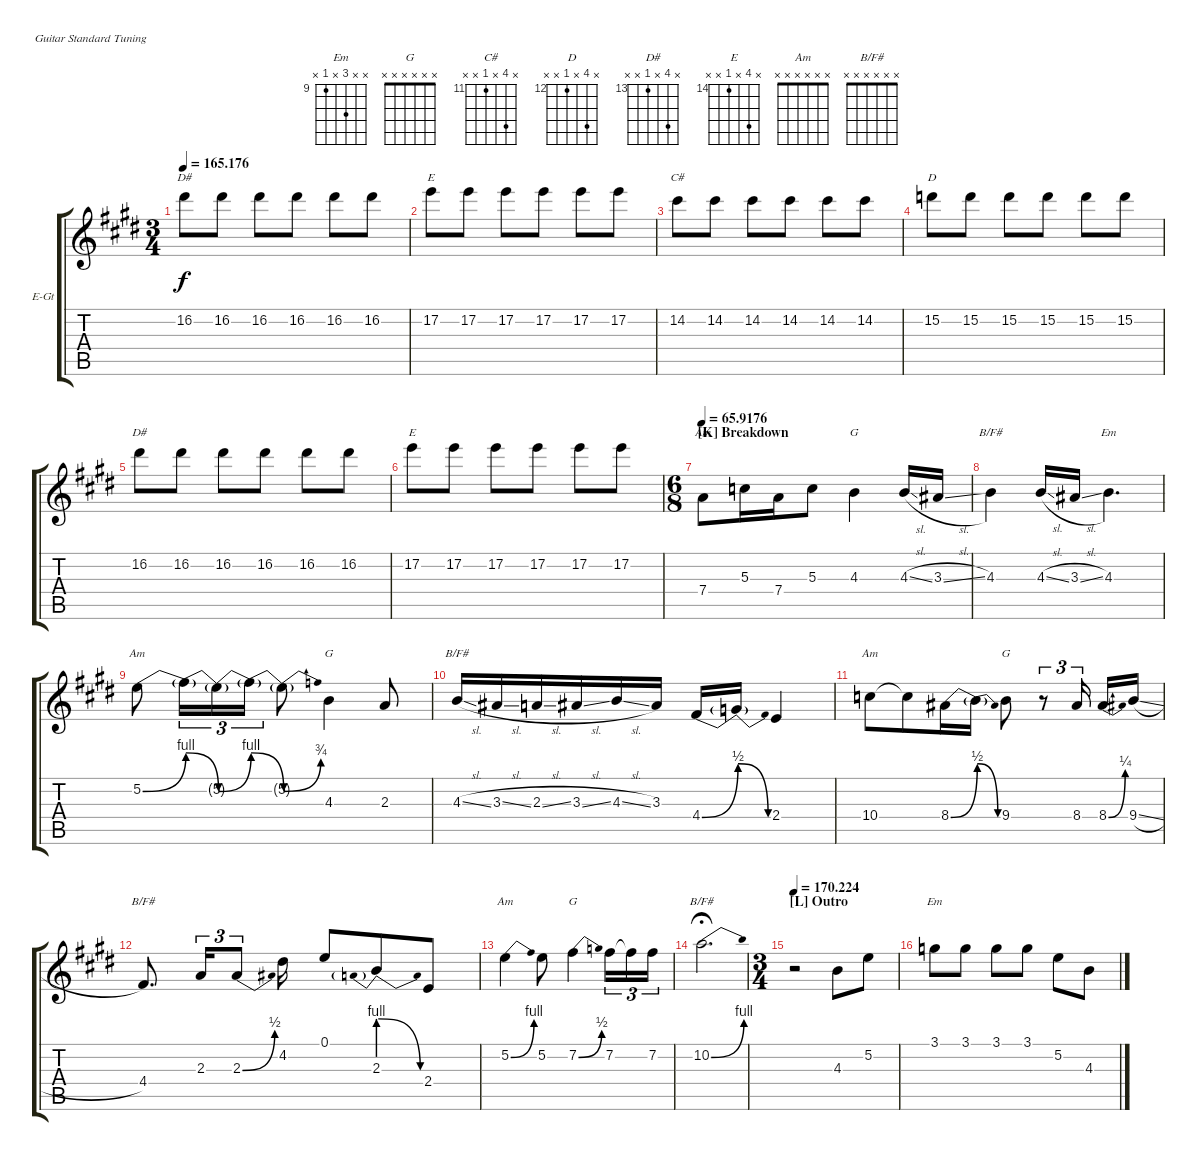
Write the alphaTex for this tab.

\defaultSystemsLayout 4
\bracketExtendMode groupsimilarinstruments
\firstSystemTrackNameOrientation horizontal
\otherSystemsTrackNameOrientation horizontal
\track ("Josh Homme (Gtr 1)" "E-Gt") {multiBarRest instrument distortionguitar}
\staff {score tabs}
\tuning (E4 B3 G3 D3 A2 E2)
\chord ("Em" x x x x x x)
\chord ("G" x x x x x x)
\chord ("C#" x 14 x 11 x x) {firstfret 11}
\chord ("D" x 15 x 12 x x) {firstfret 12}
\chord ("D#" x 16 x 13 x x) {firstfret 13}
\chord ("E" x 17 x 14 x x) {firstfret 14}
\chord ("Am" x x x x x x)
\chord ("B/F#" x x x x x x)
\chord ("Em" x x 11 x 9 x) {firstfret 9}
\ts (3 4)
\tempo
165.176
\accidentals auto
\clef g2
\ottava regular
\simile none
\ks e
16.2.8{ch "D#" dy f} 16.2.8 16.2.8 16.2.8 16.2.8 16.2.8 |
17.2.8{ch "E"} 17.2.8 17.2.8 17.2.8 17.2.8 17.2.8 |
14.2.8{ch "C#"} 14.2.8 14.2.8 14.2.8 14.2.8 14.2.8 |
15.2.8{ch "D"} 15.2.8 15.2.8 15.2.8 15.2.8 15.2.8 |
16.2.8{ch "D#"} 16.2.8 16.2.8 16.2.8 16.2.8 16.2.8 |
17.2.8{ch "E"} 17.2.8 17.2.8 17.2.8 17.2.8 17.2.8 |
\ts (6 8)
\section ("K" "Breakdown")
\tempo
65.9176 7.4.8{ch "Am"} 5.3.16 7.4.16 5.3.8 4.3.4{ch "G"} 4.3{sl}.16 3.3{sl}.16 |
4.3.4{ch "B/F#"} 4.3{sl}.16 3.3{sl}.16 4.3.4{d ch "Em"} |
5.2{be (bend 0 0 15 4)}.8{ch "Am"} 5.2{be (release 0 4 15 0) t}.16{tu (3 2)} 5.2{be (bend 0 0 15 4) t}.16{tu (3 2)} 5.2{be (release 0 4 15 0) t}.16{tu (3 2)} 5.2{be (bend 0 0 25.2 3) t}.8 4.3.4{ch "G"} 2.3.8 |
4.3{sl}.16{ch "B/F#"} 3.3{sl}.16 2.3{sl}.16 3.3{sl}.16 4.3{sl}.16 3.3.16 4.4{be (bend 0 0 18.599999999999998 2)}.16 4.4{be (release 0 2 15 0) t}.16 2.4.4 |
10.4.8{ch "Am"} 10.4{t}.8 8.4{be (bend 0 0 18.599999999999998 2)}.16 8.4{be (release 0 2 15 0) t}.16 9.4.8{ch "G"} r.8{tu (3 2)} 8.4.16{tu (3 2)} 8.4{be (bend 0 0 17.4 1)}.16 9.4{sl}.16 |
4.4.8{d ch "B/F#"} 2.3.16{tu (3 2)} 2.3{be (bend 0 0 31.799999999999997 2)}.8{tu (3 2)} 4.2.16 0.1.8 2.3{be (prebendrelease 0 4 15 0)}.8 2.4.8 |
5.2{be (bend 0 0 15 4)}.4{ch "Am"} 5.2.8 7.2{be (bend 0 0 15.6 2)}.4{ch "G"} 7.2.16{tu (3 2)} 7.2{t}.16{tu (3 2)} 7.2.16{tu (3 2)} |
10.2{be (bend 0 0 21 4)}.2{d ch "B/F#" fermata (medium 0.5)} |
\ts (3 4)
\section ("L" "Outro")
\tempo
170.224 r.2 4.3.8 5.2.8 |
3.1.8{ch "Em"} 3.1.8 3.1.8 3.1.8 5.2.8 4.3.8
